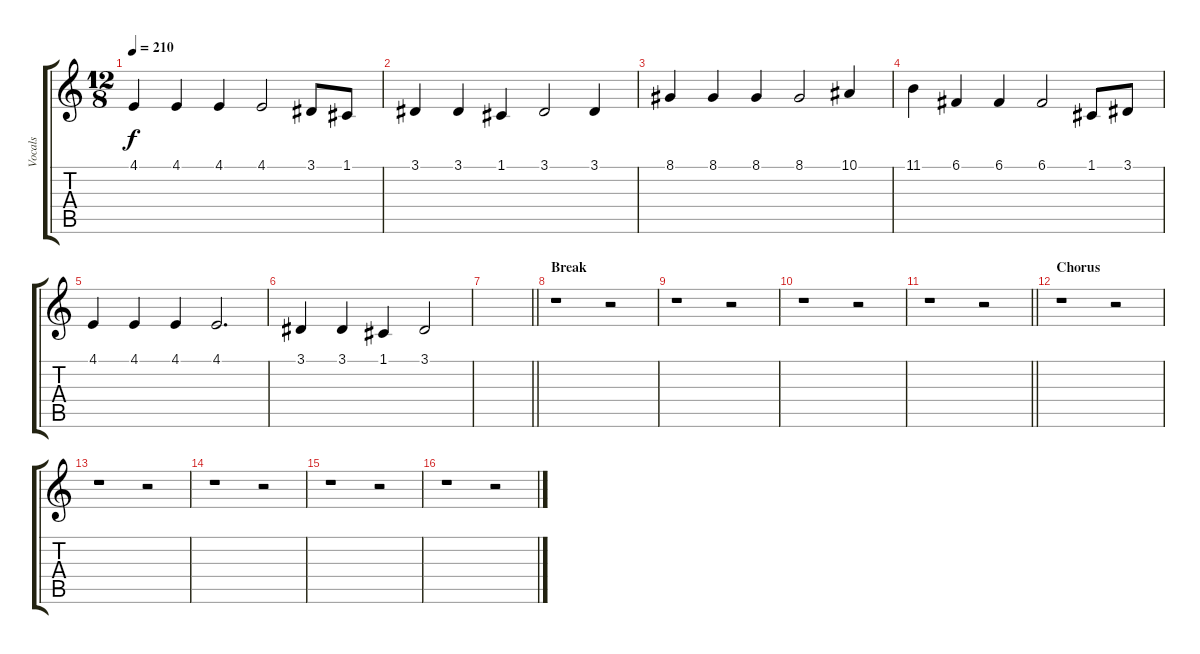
\track ("Vocals" "Vocals") {instrument lead6voice}
\staff {score tabs}
\tuning (C4 G3 Eb3 Bb2 F2 C2) {hide}
\ts (12 8)
\tempo 210
\clef g2
\ks c
4.1.4{dy f} 4.1.4 4.1.4 4.1.2 3.1.8 1.1.8 |
3.1.4 3.1.4 1.1.4 3.1.2 3.1.4 |
8.1.4 8.1.4 8.1.4 8.1.2 10.1.4 |
11.1.4 6.1.4 6.1.4 6.1.2 1.1.8 3.1.8 |
4.1.4 4.1.4 4.1.4 4.1.2{d} |
3.1.4 3.1.4 1.1.4 3.1.2 |
\barLineRight lightlight
|
\section ("" "Break")
r.1 r.2 |
r.1 r.2 |
r.1 r.2 |
\barLineRight lightlight
r.1 r.2 |
\section ("" "Chorus")
r.1 r.2 |
r.1 r.2 |
r.1 r.2 |
r.1 r.2 |
r.1 r.2
